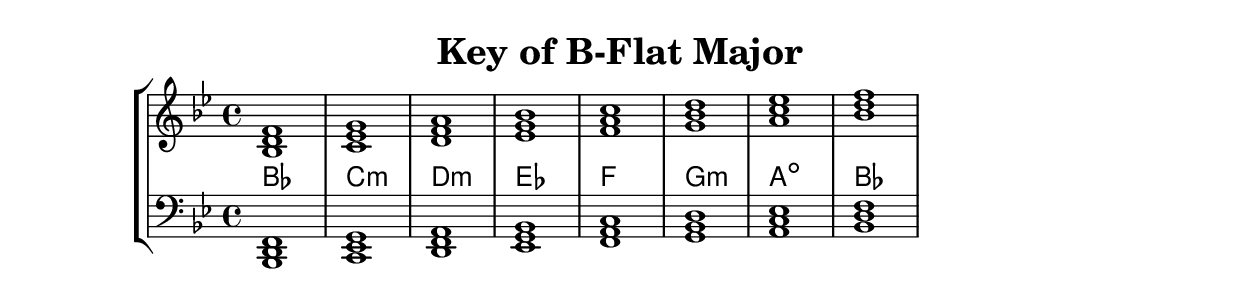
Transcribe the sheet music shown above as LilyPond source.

% Description: Chord tool for the key of B-Flat Major
% Author: Talos Thoren
% Date: January 23, 2013

\version "2.16.1"

\header
{
  title = "Key of B-Flat Major"
}

% Defining variables
% The Key of B-Flat Major has two flats:
% B-Flat, E-Flat
b_flat_maj_triads = { \key bes \major <bes d f>1 <c ees g> <d f a> <ees g bes> <f a c> <g bes d> <a c ees> <bes d f> }
b_flat_maj_triadNames = \new ChordNames { \b_flat_maj_triads }
chordTool = \new StaffGroup
{
  <<
  \new Staff
  {
    \relative c'
    << 
      \b_flat_maj_triads 
      \b_flat_maj_triadNames 
    >>
  }
  \new Staff \relative c,
  {
    \clef bass
    <<
      \b_flat_maj_triads
    >>
  }
  >>
}

\score
{
  \chordTool
}

